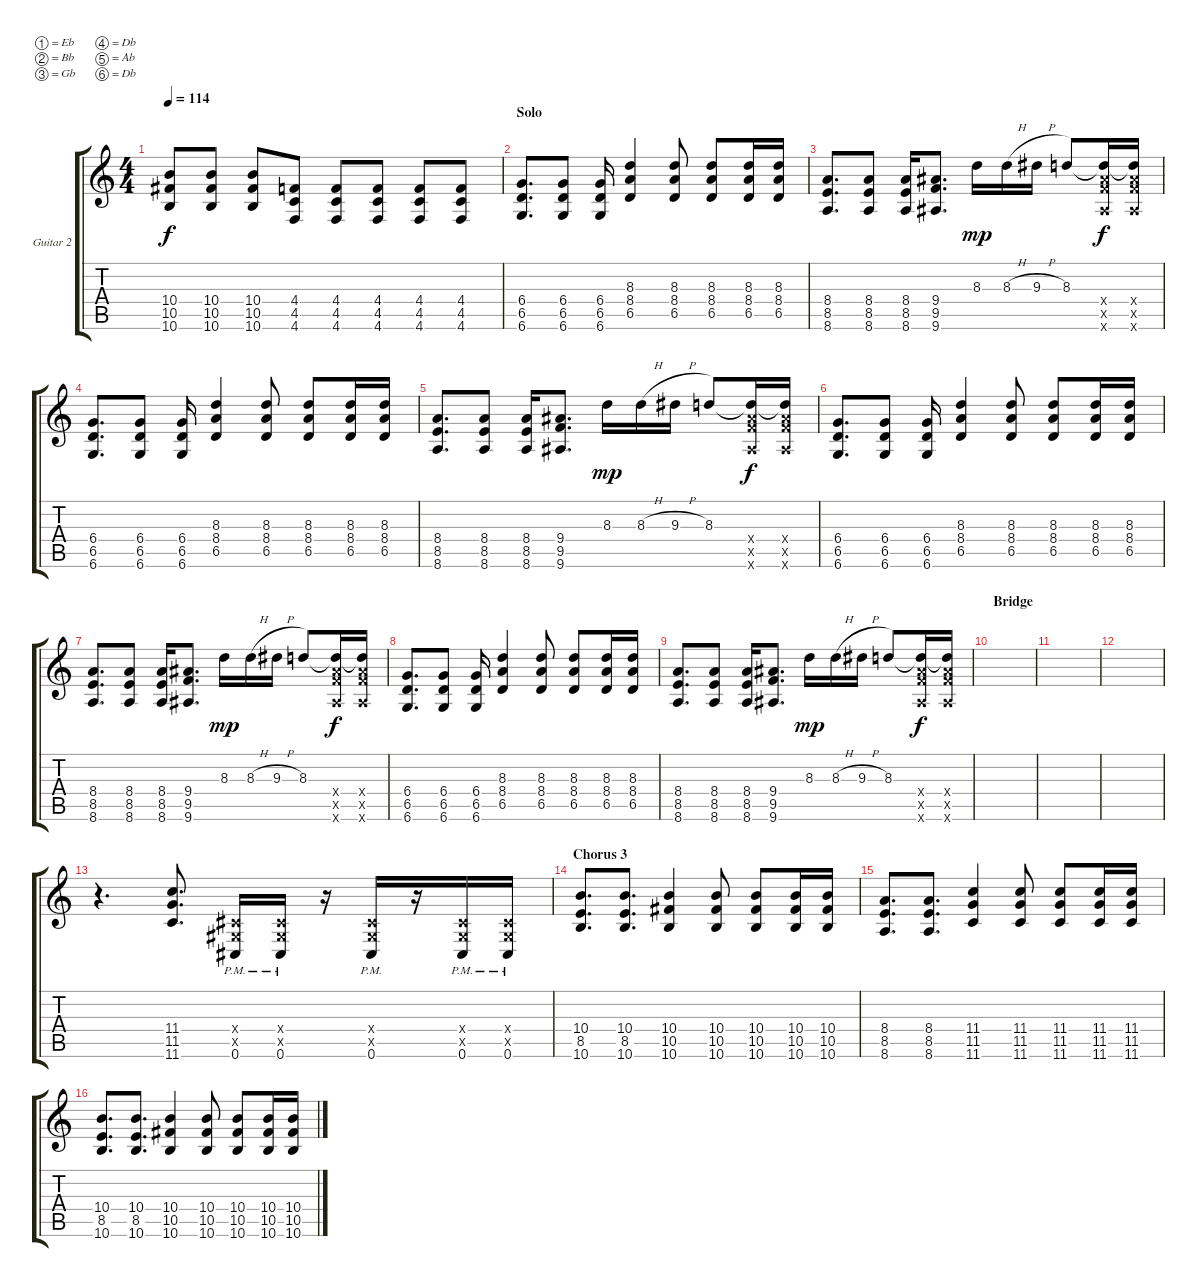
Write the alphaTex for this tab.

\bracketExtendMode groupsimilarinstruments
\firstSystemTrackNameOrientation horizontal
\otherSystemsTrackNameOrientation horizontal
\track ("Guitar 2" "Guitar 2") {instrument overdrivenguitar}
\staff {score tabs}
\tuning (Eb4 Bb3 Gb3 Db3 Ab2 Db2)
\ts (4 4)
\tempo 114
\clef g2
\ks c
(10.4 10.5 10.6).8{dy f} (10.4 10.5 10.6).8 (10.4 10.5 10.6).8 (4.4 4.5 4.6).8 (4.4 4.5 4.6).8 (4.4 4.5 4.6).8 (4.4 4.5 4.6).8 (4.4 4.5 4.6).8 |
\section ("" "Solo")
(6.4 6.5 6.6).8{d} (6.4 6.5 6.6).8 (6.4 6.5 6.6).16 (8.3 8.4 6.5).4 (8.3 8.4 6.5).8 (8.3 8.4 6.5).8 (8.3 8.4 6.5).16 (8.3 8.4 6.5).16 |
(8.4 8.5 8.6).8{d} (8.4 8.5 8.6).8 (8.4 8.5 8.6).16 (9.4 9.5 9.6).8{d} 8.3.16{dy mp} 8.3{h}.16 9.3{h}.16 8.3.8 (8.3{t} 9.4{x} 9.5{x} 9.6{x}).16{dy f} (8.3{t} 9.4{x} 9.5{x} 9.6{x}).16 |
(6.4 6.5 6.6).8{d} (6.4 6.5 6.6).8 (6.4 6.5 6.6).16 (8.3 8.4 6.5).4 (8.3 8.4 6.5).8 (8.3 8.4 6.5).8 (8.3 8.4 6.5).16 (8.3 8.4 6.5).16 |
(8.4 8.5 8.6).8{d} (8.4 8.5 8.6).8 (8.4 8.5 8.6).16 (9.4 9.5 9.6).8{d} 8.3.16{dy mp} 8.3{h}.16 9.3{h}.16 8.3.8 (8.3{t} 9.4{x} 9.5{x} 9.6{x}).16{dy f} (8.3{t} 9.4{x} 9.5{x} 9.6{x}).16 |
(6.4 6.5 6.6).8{d} (6.4 6.5 6.6).8 (6.4 6.5 6.6).16 (8.3 8.4 6.5).4 (8.3 8.4 6.5).8 (8.3 8.4 6.5).8 (8.3 8.4 6.5).16 (8.3 8.4 6.5).16 |
(8.4 8.5 8.6).8{d} (8.4 8.5 8.6).8 (8.4 8.5 8.6).16 (9.4 9.5 9.6).8{d} 8.3.16{dy mp} 8.3{h}.16 9.3{h}.16 8.3.8 (8.3{t} 9.4{x} 9.5{x} 9.6{x}).16{dy f} (8.3{t} 9.4{x} 9.5{x} 9.6{x}).16 |
(6.4 6.5 6.6).8{d} (6.4 6.5 6.6).8 (6.4 6.5 6.6).16 (8.3 8.4 6.5).4 (8.3 8.4 6.5).8 (8.3 8.4 6.5).8 (8.3 8.4 6.5).16 (8.3 8.4 6.5).16 |
(8.4 8.5 8.6).8{d} (8.4 8.5 8.6).8 (8.4 8.5 8.6).16 (9.4 9.5 9.6).8{d} 8.3.16{dy mp} 8.3{h}.16 9.3{h}.16 8.3.8 (8.3{t} 9.4{x} 9.5{x} 9.6{x}).16{dy f} (8.3{t} 9.4{x} 9.5{x} 9.6{x}).16 |
\section ("" "Bridge")
|
|
|
r.4{d} (11.4 11.5 11.6).8{d} (0.4{x} 0.5{x} 0.6{pm}).16 (0.4{x} 0.5{x} 0.6{pm}).16 r.16 (0.4{x} 0.5{x} 0.6{pm}).16 r.16 (0.4{x} 0.5{x} 0.6{pm}).16 (0.4{x} 0.5{x} 0.6{pm}).16 |
\section ("" "Chorus 3")
(10.4 8.5 10.6).8{d} (10.4 8.5 10.6).8{d} (10.4 10.5 10.6).4 (10.4 10.5 10.6).8 (10.4 10.5 10.6).8 (10.4 10.5 10.6).16 (10.4 10.5 10.6).16 |
(8.4 8.5 8.6).8{d} (8.4 8.5 8.6).8{d} (11.4 11.5 11.6).4 (11.4 11.5 11.6).8 (11.4 11.5 11.6).8 (11.4 11.5 11.6).16 (11.4 11.5 11.6).16 |
(10.4 8.5 10.6).8{d} (10.4 8.5 10.6).8{d} (10.4 10.5 10.6).4 (10.4 10.5 10.6).8 (10.4 10.5 10.6).8 (10.4 10.5 10.6).16 (10.4 10.5 10.6).16
